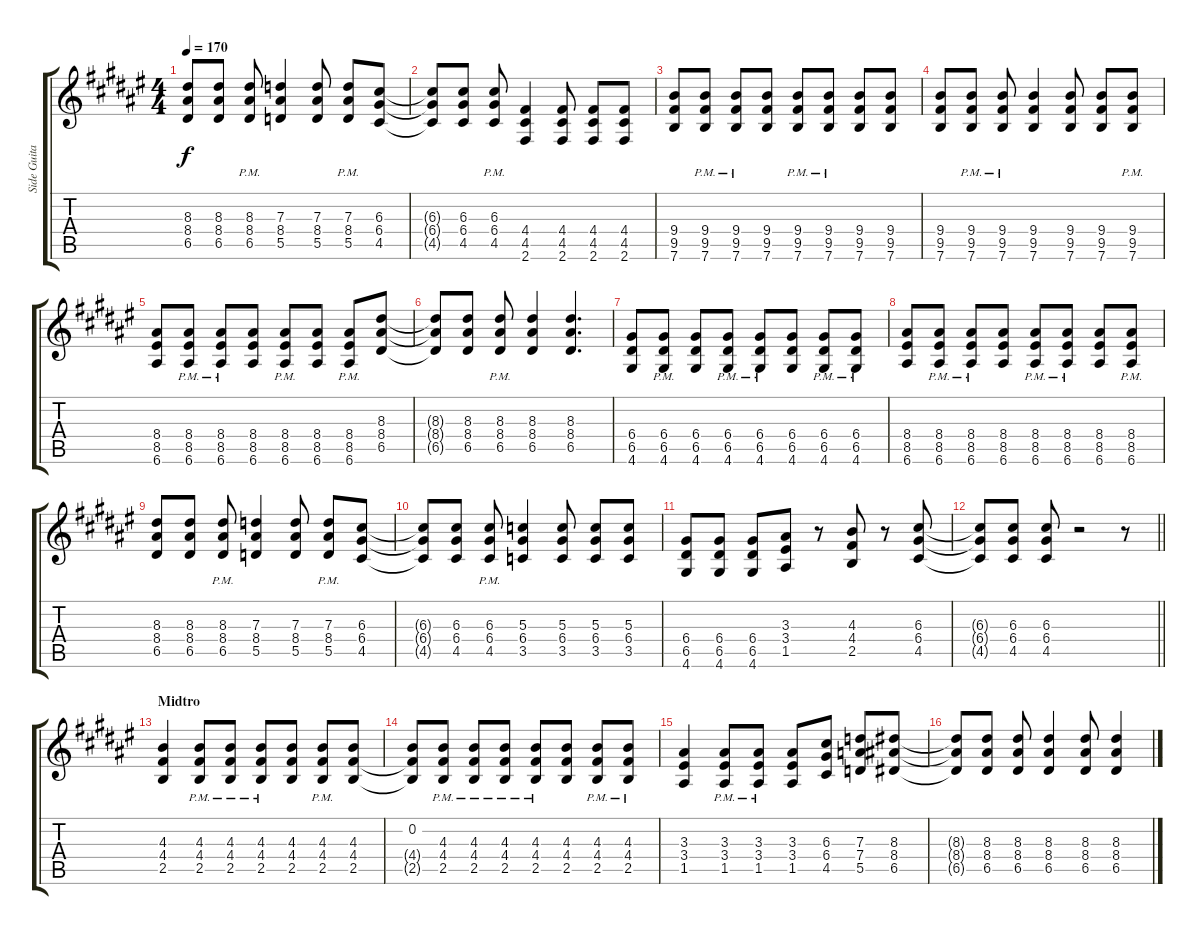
\track ("Side Guitar" "Side Guita") {instrument overdrivenguitar}
\staff {score tabs}
\tuning (E4 B3 G3 D3 A2 E2) {hide}
\ts (4 4)
\tempo 170
\clef g2
\ks f#
(8.3 8.4 6.5).8{dy f} (8.3 8.4 6.5).8 (8.3{pm} 8.4{pm} 6.5{pm}).8 (7.3 8.4 5.5).4 (7.3 8.4 5.5).8 (7.3{pm} 8.4{pm} 5.5{pm}).8 (6.3 6.4 4.5).8 |
(6.3{t} 6.4{t} 4.5{t}).8 (6.3 6.4 4.5).8 (6.3{pm} 6.4{pm} 4.5{pm}).8 (4.4 4.5 2.6).4 (4.4 4.5 2.6).8 (4.4 4.5 2.6).8 (4.4 4.5 2.6).8 |
(9.4 9.5 7.6).8 (9.4{pm} 9.5{pm} 7.6{pm}).8 (9.4{pm} 9.5{pm} 7.6{pm}).8 (9.4 9.5 7.6).8 (9.4{pm} 9.5{pm} 7.6{pm}).8 (9.4{pm} 9.5{pm} 7.6{pm}).8 (9.4 9.5 7.6).8 (9.4 9.5 7.6).8 |
(9.4 9.5 7.6).8 (9.4{pm} 9.5{pm} 7.6{pm}).8 (9.4{pm} 9.5{pm} 7.6{pm}).8 (9.4 9.5 7.6).4 (9.4 9.5 7.6).8 (9.4 9.5 7.6).8 (9.4{pm} 9.5{pm} 7.6{pm}).8 |
(8.4 8.5 6.6).8 (8.4{pm} 8.5{pm} 6.6{pm}).8 (8.4{pm} 8.5{pm} 6.6{pm}).8 (8.4 8.5 6.6).8 (8.4{pm} 8.5{pm} 6.6{pm}).8 (8.4 8.5 6.6).8 (8.4{pm} 8.5{pm} 6.6{pm}).8 (8.3 8.4 6.5).8 |
(8.3{t} 8.4{t} 6.5{t}).8 (8.3 8.4 6.5).8 (8.3{pm} 8.4{pm} 6.5{pm}).8 (8.3 8.4 6.5).4 (8.3 8.4 6.5).4{d} |
(6.4 6.5 4.6).8 (6.4{pm} 6.5{pm} 4.6{pm}).8 (6.4 6.5 4.6).8 (6.4{pm} 6.5{pm} 4.6{pm}).8 (6.4{pm} 6.5{pm} 4.6{pm}).8 (6.4 6.5 4.6).8 (6.4{pm} 6.5{pm} 4.6{pm}).8 (6.4{pm} 6.5{pm} 4.6{pm}).8 |
(8.4 8.5 6.6).8 (8.4{pm} 8.5{pm} 6.6{pm}).8 (8.4{pm} 8.5{pm} 6.6{pm}).8 (8.4 8.5 6.6).8 (8.4{pm} 8.5{pm} 6.6{pm}).8 (8.4{pm} 8.5{pm} 6.6{pm}).8 (8.4 8.5 6.6).8 (8.4{pm} 8.5{pm} 6.6{pm}).8 |
(8.3 8.4 6.5).8 (8.3 8.4 6.5).8 (8.3{pm} 8.4{pm} 6.5{pm}).8 (7.3 8.4 5.5).4 (7.3 8.4 5.5).8 (7.3{pm} 8.4{pm} 5.5{pm}).8 (6.3 6.4 4.5).8 |
(6.3{t} 6.4{t} 4.5{t}).8 (6.3 6.4 4.5).8 (6.3{pm} 6.4{pm} 4.5{pm}).8 (5.3 6.4 3.5).4 (5.3 6.4 3.5).8 (5.3 6.4 3.5).8 (5.3 6.4 3.5).8 |
(6.4 6.5 4.6).8 (6.4 6.5 4.6).8 (6.4 6.5 4.6).8 (3.3 3.4 1.5).8 r.8 (4.3 4.4 2.5).8 r.8 (6.3 6.4 4.5).8 |
\barLineRight lightlight
(6.3{t} 6.4{t} 4.5{t}).8 (6.3 6.4 4.5).8 (6.3 6.4 4.5).8 r.2 r.8 |
\section ("" "Midtro")
(4.3 4.4 2.5).4 (4.3{pm} 4.4{pm} 2.5{pm}).8 (4.3{pm} 4.4{pm} 2.5{pm}).8 (4.3{pm} 4.4{pm} 2.5{pm}).8 (4.3 4.4 2.5).8 (4.3{pm} 4.4{pm} 2.5{pm}).8 (4.3 4.4 2.5).8 |
(0.2 4.4{t} 2.5{t}).8 (4.3{pm} 4.4{pm} 2.5{pm}).8 (4.3{pm} 4.4{pm} 2.5{pm}).8 (4.3{pm} 4.4{pm} 2.5{pm}).8 (4.3{pm} 4.4{pm} 2.5{pm}).8 (4.3 4.4 2.5).8 (4.3{pm} 4.4{pm} 2.5{pm}).8 (4.3{pm} 4.4{pm} 2.5{pm}).8 |
(3.3 3.4 1.5).4 (3.3{pm} 3.4{pm} 1.5{pm}).8 (3.3{pm} 3.4{pm} 1.5{pm}).8 (3.3 3.4 1.5).8 (6.3 6.4 4.5).8 (7.3 7.4 5.5).8 (8.3 8.4 6.5).8 |
(8.3{t} 8.4{t} 6.5{t}).8 (8.3 8.4 6.5).8 (8.3 8.4 6.5).8 (8.3 8.4 6.5).4 (8.3 8.4 6.5).8 (8.3 8.4 6.5).4
